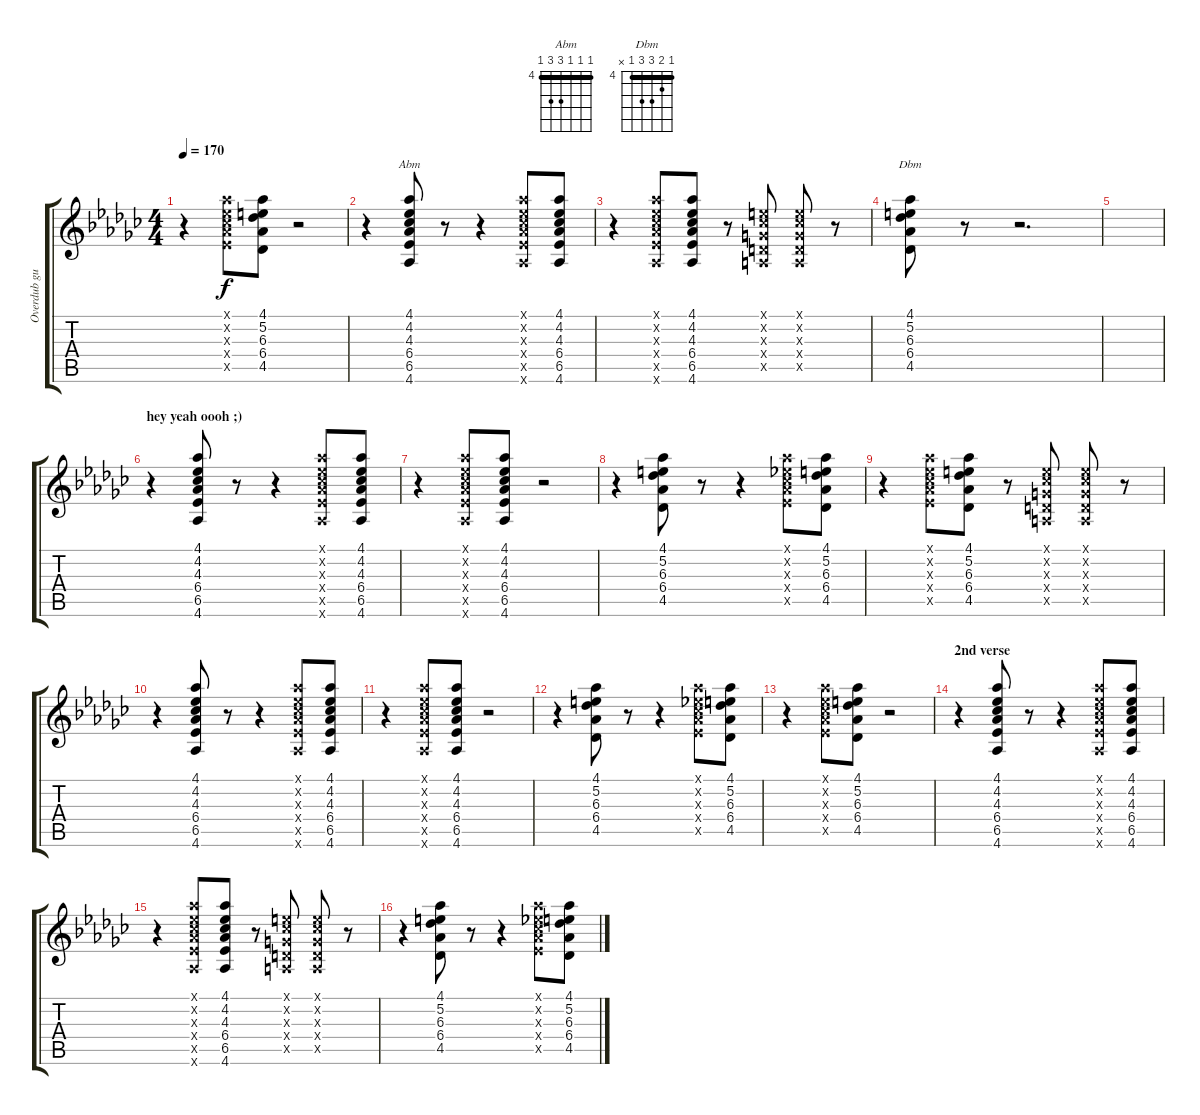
\track ("Overdub guitar I" "Overdub gu") {instrument acousticguitarsteel}
\staff {score tabs}
\tuning (E4 B3 G3 D3 A2 E2) {hide}
\chord ("Abm" 4 4 4 6 6 4) {firstfret 4 barre 4}
\chord ("Dbm" 4 5 6 6 4 x) {firstfret 4 barre 4}
\ts (4 4)
\tempo 170
\clef g2
\ks ebminor
r.4{dy f} (4.1{x} 4.2{x} 4.3{x} 6.4{x} 6.5{x}).8 (4.1 5.2 6.3 6.4 4.5).8 r.2 |
r.4 (4.1 4.2 4.3 6.4 6.5 4.6).8{ch "Abm"} r.8 r.4 (4.1{x} 4.2{x} 4.3{x} 6.4{x} 6.5{x} 4.6{x}).8 (4.1 4.2 4.3 6.4 6.5 4.6).8 |
r.4 (4.1{x} 4.2{x} 4.3{x} 6.4{x} 6.5{x} 4.6{x}).8 (4.1 4.2 4.3 6.4 6.5 4.6).8 r.8 (0.1{x} 0.2{x} 0.3{x} 0.4{x} 0.5{x}).8 (0.1{x} 0.2{x} 0.3{x} 0.4{x} 0.5{x}).8 r.8 |
(4.1 5.2 6.3 6.4 4.5).8{ch "Dbm"} r.8 r.2{d} |
|
\section ("" "hey yeah oooh ;)")
r.4 (4.1 4.2 4.3 6.4 6.5 4.6).8 r.8 r.4 (4.1{x} 4.2{x} 4.3{x} 6.4{x} 6.5{x} 4.6{x}).8 (4.1 4.2 4.3 6.4 6.5 4.6).8 |
r.4 (4.1{x} 4.2{x} 4.3{x} 6.4{x} 6.5{x} 4.6{x}).8 (4.1 4.2 4.3 6.4 6.5 4.6).8 r.2 |
r.4 (4.1 5.2 6.3 6.4 4.5).8 r.8 r.4 (4.1{x} 4.2{x} 4.3{x} 6.4{x} 6.5{x}).8 (4.1 5.2 6.3 6.4 4.5).8 |
r.4 (4.1{x} 4.2{x} 4.3{x} 6.4{x} 6.5{x}).8 (4.1 5.2 6.3 6.4 4.5).8 r.8 (0.1{x} 0.2{x} 0.3{x} 0.4{x} 0.5{x}).8 (0.1{x} 0.2{x} 0.3{x} 0.4{x} 0.5{x}).8 r.8 |
r.4 (4.1 4.2 4.3 6.4 6.5 4.6).8 r.8 r.4 (4.1{x} 4.2{x} 4.3{x} 6.4{x} 6.5{x} 4.6{x}).8 (4.1 4.2 4.3 6.4 6.5 4.6).8 |
r.4 (4.1{x} 4.2{x} 4.3{x} 6.4{x} 6.5{x} 4.6{x}).8 (4.1 4.2 4.3 6.4 6.5 4.6).8 r.2 |
r.4 (4.1 5.2 6.3 6.4 4.5).8 r.8 r.4 (4.1{x} 4.2{x} 4.3{x} 6.4{x} 6.5{x}).8 (4.1 5.2 6.3 6.4 4.5).8 |
r.4 (4.1{x} 4.2{x} 4.3{x} 6.4{x} 6.5{x}).8 (4.1 5.2 6.3 6.4 4.5).8 r.2 |
\section ("" "2nd verse")
r.4 (4.1 4.2 4.3 6.4 6.5 4.6).8 r.8 r.4 (4.1{x} 4.2{x} 4.3{x} 6.4{x} 6.5{x} 4.6{x}).8 (4.1 4.2 4.3 6.4 6.5 4.6).8 |
r.4 (4.1{x} 4.2{x} 4.3{x} 6.4{x} 6.5{x} 4.6{x}).8 (4.1 4.2 4.3 6.4 6.5 4.6).8 r.8 (0.1{x} 0.2{x} 0.3{x} 0.4{x} 0.5{x}).8 (0.1{x} 0.2{x} 0.3{x} 0.4{x} 0.5{x}).8 r.8 |
r.4 (4.1 5.2 6.3 6.4 4.5).8 r.8 r.4 (4.1{x} 4.2{x} 4.3{x} 6.4{x} 6.5{x}).8 (4.1 5.2 6.3 6.4 4.5).8
